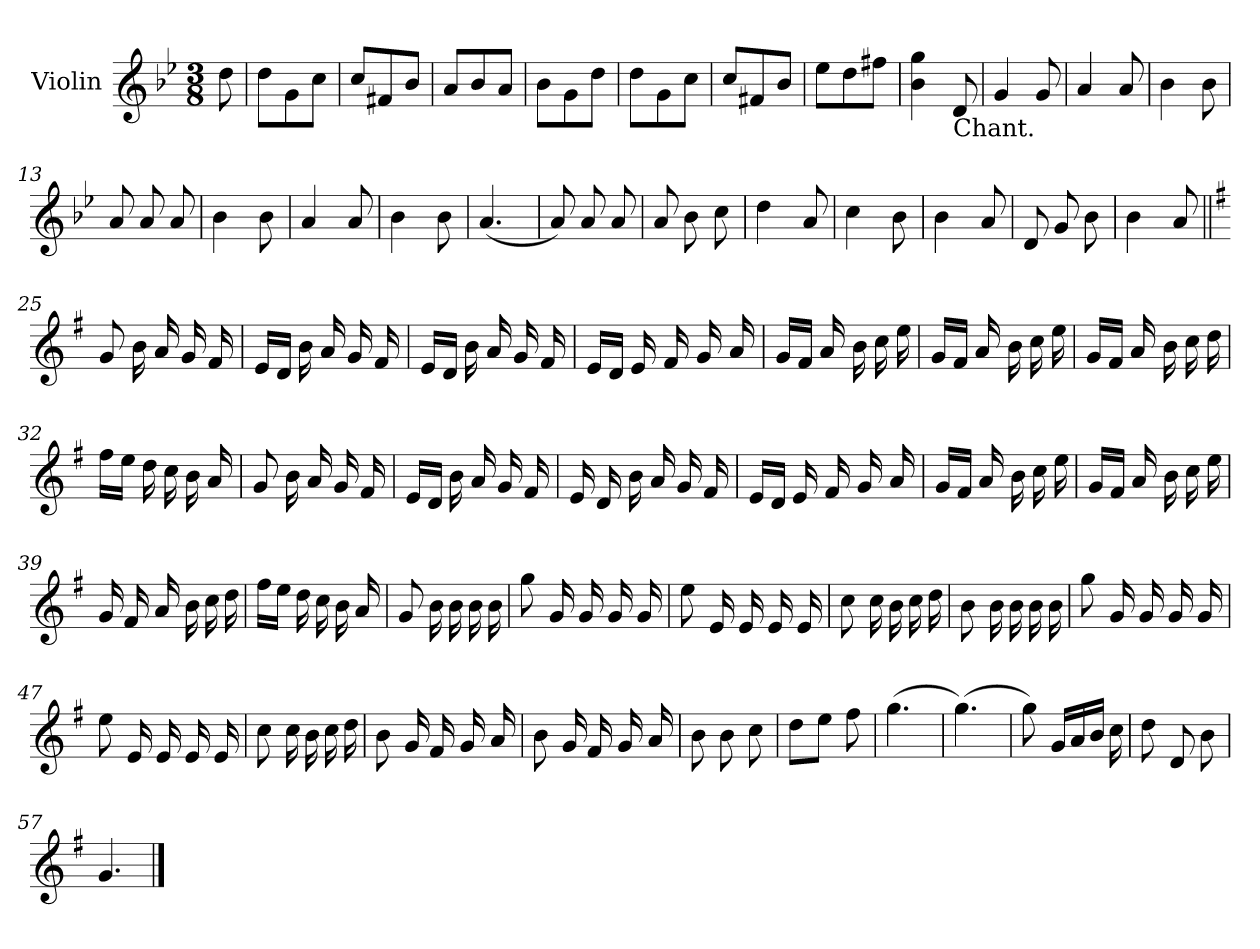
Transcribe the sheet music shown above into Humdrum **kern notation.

**kern	**dynam
*part1	*part1
*staff1	*staff1
*I"Violin	*
*I'Vln.	*
*clefG2	*
*k[b-e-]	*
*M3/8	*
=1	=1
!	!LO:DY:a
8dd\	Allegretto
=2	=2
8ddL	.
8g	.
8ccJ	.
=3	=3
8ccL	.
8f#X	.
8b-J	.
=4	=4
8aL	.
8b-	.
8aJ	.
=5	=5
8b-L	.
8g	.
8ddJ	.
=6	=6
8ddL	.
8g	.
8ccJ	.
=7	=7
8ccL	.
8f#X	.
8b-J	.
=8	=8
8ee-L	.
8dd	.
8ff#XJ	.
=9	=9
4b-\ 4gg\	.
!LO:TX:b:t=Chant.	!
8d/	.
=10	=10
4g/	.
8g/	.
!!LO:LB:g=z
=11	=11
4a/	.
8a/	.
=12	=12
4b-\	.
8b-\	.
=13	=13
8a/	.
8a/	.
8a/	.
=14	=14
4b-\	.
8b-\	.
=15	=15
4a/	.
8a/	.
=16	=16
4b-\	.
8b-\	.
=17	=17
(<4.a/	.
=18	=18
8a/)	.
8a/	.
8a/	.
=19	=19
8a/	.
8b-\	.
8cc\	.
=20	=20
4dd\	.
8a/	.
=21	=21
4cc\	.
8b-\	.
!!LO:LB:g=z
=22	=22
4b-\	.
8a/	.
=23	=23
8d/	.
8g/	.
8b-\	.
=24	=24
4b-\	.
8a/	.
=25||	=25||
*k[f#]	*
8g/	.
16b\	.
16a/	.
16g/	.
16f#/	.
=26	=26
16eLL	.
16dJJ	.
16b\	.
16a/	.
16g/	.
16f#/	.
=27	=27
16eLL	.
16dJJ	.
16b\	.
16a/	.
16g/	.
16f#/	.
=28	=28
16eLL	.
16dJJ	.
16e/	.
16f#/	.
16g/	.
16a/	.
!!LO:LB:g=z
=29	=29
16gLL	.
16f#JJ	.
16a/	.
16b\	.
16cc\	.
16ee\	.
=30	=30
16gLL	.
16f#JJ	.
16a/	.
16b\	.
16cc\	.
16ee\	.
=31	=31
16gLL	.
16f#JJ	.
16a/	.
16b\	.
16cc\	.
16dd\	.
=32	=32
16ff#LL	.
16eeJJ	.
16dd\	.
16cc\	.
16b\	.
16a/	.
=33	=33
8g/	.
16b\	.
16a/	.
16g/	.
16f#/	.
=34	=34
16eLL	.
16dJJ	.
16b\	.
16a/	.
16g/	.
16f#/	.
!!LO:LB:g=z
=35	=35
16e/	.
16d/	.
16b\	.
16a/	.
16g/	.
16f#/	.
=36	=36
16eLL	.
16dJJ	.
16e/	.
16f#/	.
16g/	.
16a/	.
=37	=37
16gLL	.
16f#JJ	.
16a/	.
16b\	.
16cc\	.
16ee\	.
=38	=38
16gLL	.
16f#JJ	.
16a/	.
16b\	.
16cc\	.
16ee\	.
=39	=39
16g/	.
16f#/	.
16a/	.
16b\	.
16cc\	.
16dd\	.
=40	=40
16ff#LL	.
16eeJJ	.
16dd\	.
16cc\	.
16b\	.
16a/	.
!!LO:LB:g=z
=41	=41
8g/	.
16b\	.
16b\	.
16b\	.
16b\	.
=42	=42
8gg\	.
16g/	.
16g/	.
16g/	.
16g/	.
=43	=43
8ee\	.
16e/	.
16e/	.
16e/	.
16e/	.
=44	=44
8cc\	.
(<16cc\	.
16b\	.
16cc\	.
16dd\	.
=45	=45
8b\	.
16b\	.
16b\	.
16b\	.
16b\	.
=46	=46
8gg\	.
16g/	.
16g/	.
16g/	.
16g/	.
!!LO:LB:g=z
=47	=47
8ee\	.
16e/	.
16e/	.
16e/	.
16e/	.
=48	=48
8cc\	.
16cc\	.
16b\	.
16cc\	.
16dd\	.
=49	=49
8b\	.
16g/	.
16f#/	.
16g/	.
16a/	.
=50	=50
8b\	.
16g/	.
16f#/	.
16g/	.
16a/	.
=51	=51
8b\	.
8b\	.
8cc\	.
=52	=52
8ddL	.
8eeJ	.
8ff#\	.
=53	=53
(>4.gg\	.
=54	=54
(>4.gg\)	.
!!LO:LB:g=z
=55	=55
8gg\)	.
16gLL	.
16a	.
16bJJ	.
16cc\	.
=56	=56
8dd\	.
8d/	.
8b\	.
=57	=57
4.g/	.
==	==
*-	*-
